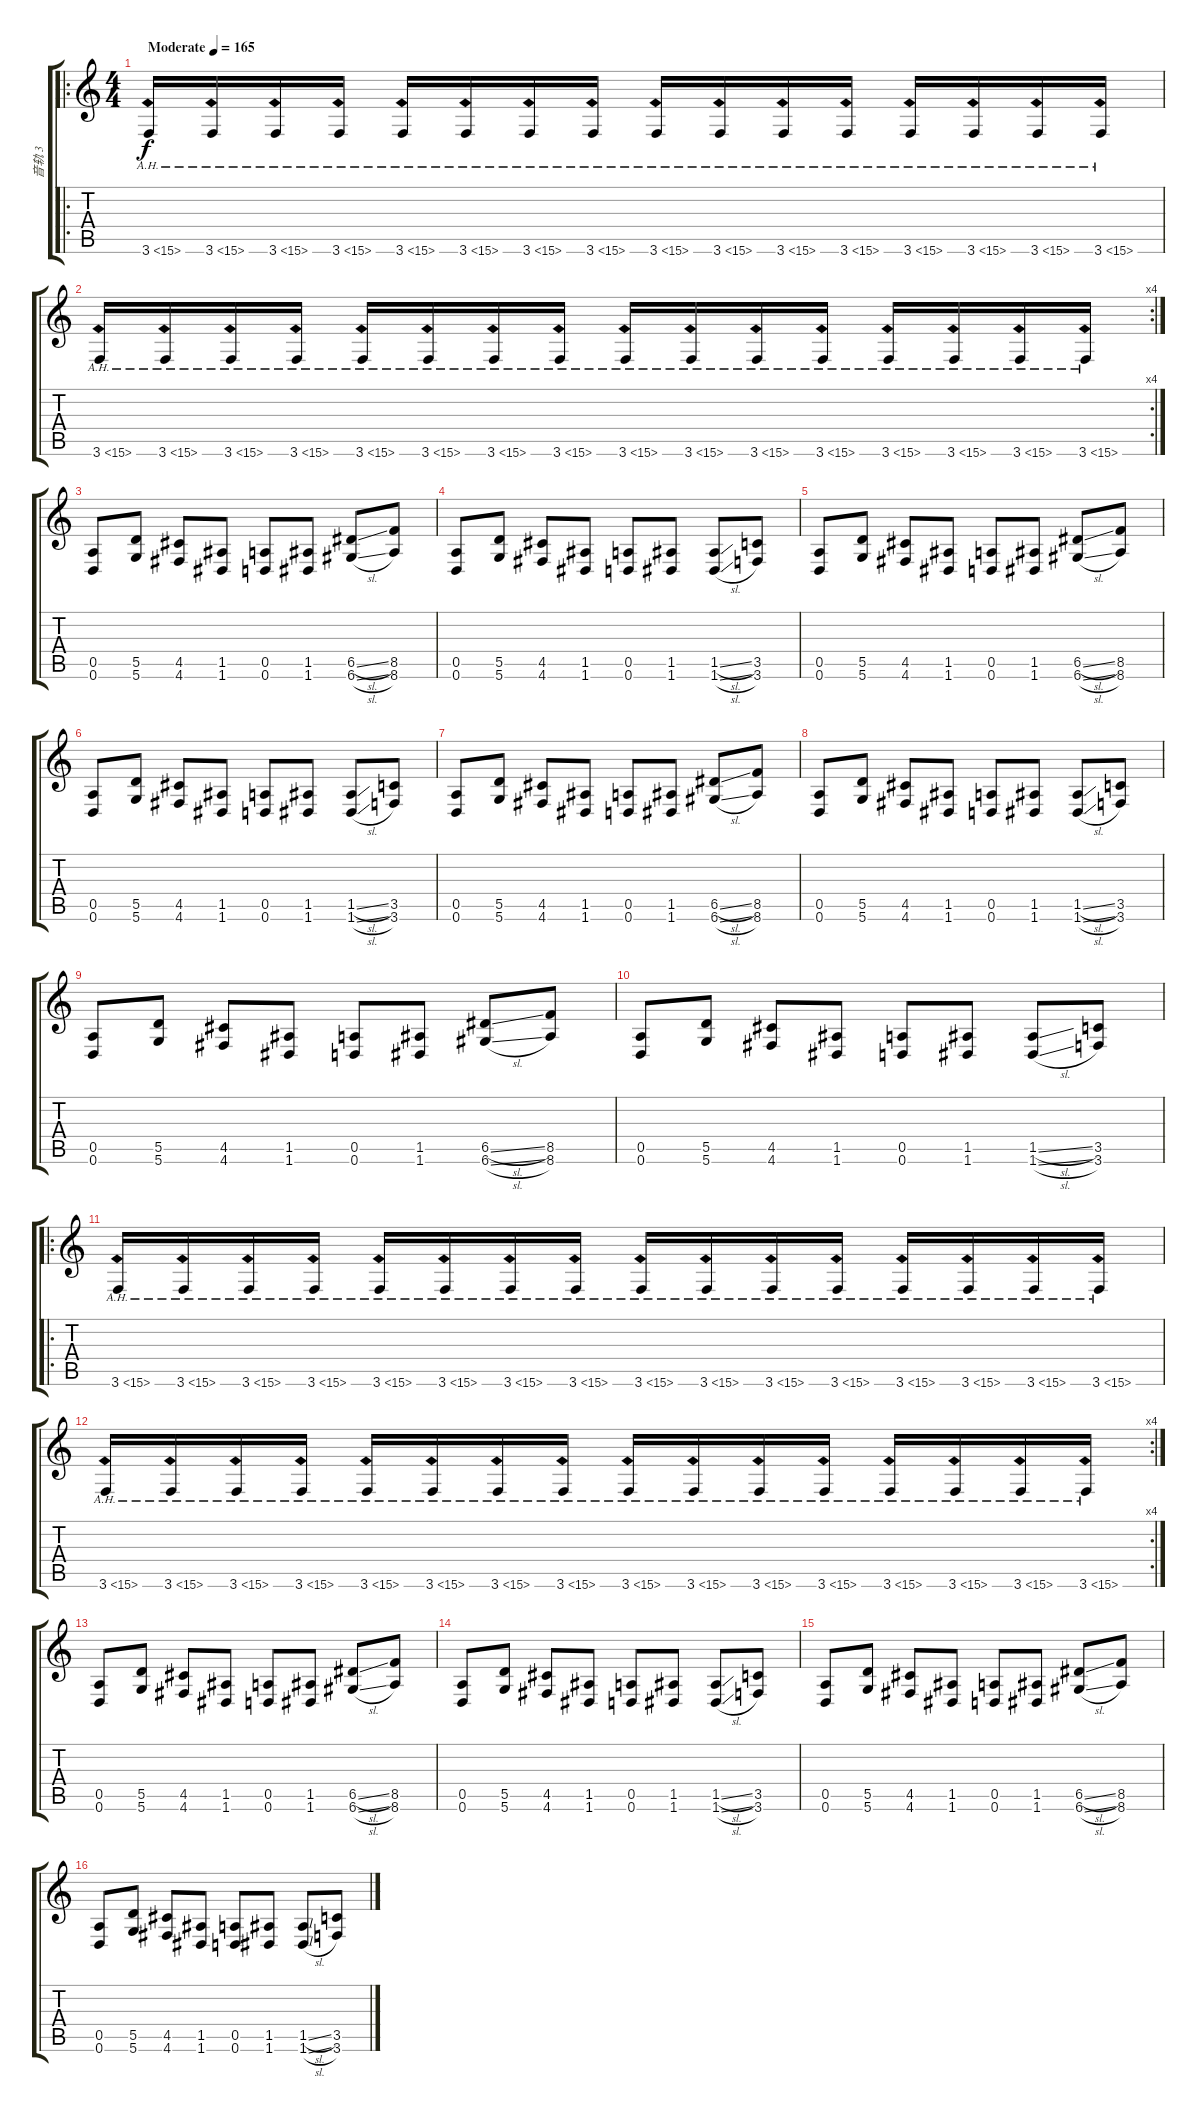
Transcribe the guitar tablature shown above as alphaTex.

\track ("音轨 3" "音轨 3") {instrument distortionguitar}
\staff {score tabs}
\tuning (E4 B3 G3 D3 A2 D2) {hide}
\ro
\ts (4 4)
\tempo (165 "Moderate")
\clef g2
\ks c
3.6{ah 12}.16{dy f instrument distortionguitar} 3.6{ah 12}.16 3.6{ah 12}.16 3.6{ah 12}.16 3.6{ah 12}.16 3.6{ah 12}.16 3.6{ah 12}.16 3.6{ah 12}.16 3.6{ah 12}.16 3.6{ah 12}.16 3.6{ah 12}.16 3.6{ah 12}.16 3.6{ah 12}.16 3.6{ah 12}.16 3.6{ah 12}.16 3.6{ah 12}.16 |
\rc 4
3.6{ah 12}.16 3.6{ah 12}.16 3.6{ah 12}.16 3.6{ah 12}.16 3.6{ah 12}.16 3.6{ah 12}.16 3.6{ah 12}.16 3.6{ah 12}.16 3.6{ah 12}.16 3.6{ah 12}.16 3.6{ah 12}.16 3.6{ah 12}.16 3.6{ah 12}.16 3.6{ah 12}.16 3.6{ah 12}.16 3.6{ah 12}.16 |
(0.5 0.6).8 (5.5 5.6).8 (4.5 4.6).8 (1.5 1.6).8 (0.5 0.6).8 (1.5 1.6).8 (6.5{sl} 6.6{sl}).8 (8.5 8.6).8 |
(0.5 0.6).8 (5.5 5.6).8 (4.5 4.6).8 (1.5 1.6).8 (0.5 0.6).8 (1.5 1.6).8 (1.5{sl} 1.6{sl}).8 (3.5 3.6).8 |
(0.5 0.6).8 (5.5 5.6).8 (4.5 4.6).8 (1.5 1.6).8 (0.5 0.6).8 (1.5 1.6).8 (6.5{sl} 6.6{sl}).8 (8.5 8.6).8 |
(0.5 0.6).8 (5.5 5.6).8 (4.5 4.6).8 (1.5 1.6).8 (0.5 0.6).8 (1.5 1.6).8 (1.5{sl} 1.6{sl}).8 (3.5 3.6).8 |
(0.5 0.6).8 (5.5 5.6).8 (4.5 4.6).8 (1.5 1.6).8 (0.5 0.6).8 (1.5 1.6).8 (6.5{sl} 6.6{sl}).8 (8.5 8.6).8 |
(0.5 0.6).8 (5.5 5.6).8 (4.5 4.6).8 (1.5 1.6).8 (0.5 0.6).8 (1.5 1.6).8 (1.5{sl} 1.6{sl}).8 (3.5 3.6).8 |
(0.5 0.6).8 (5.5 5.6).8 (4.5 4.6).8 (1.5 1.6).8 (0.5 0.6).8 (1.5 1.6).8 (6.5{sl} 6.6{sl}).8 (8.5 8.6).8 |
(0.5 0.6).8 (5.5 5.6).8 (4.5 4.6).8 (1.5 1.6).8 (0.5 0.6).8 (1.5 1.6).8 (1.5{sl} 1.6{sl}).8 (3.5 3.6).8 |
\ro
3.6{ah 12}.16 3.6{ah 12}.16 3.6{ah 12}.16 3.6{ah 12}.16 3.6{ah 12}.16 3.6{ah 12}.16 3.6{ah 12}.16 3.6{ah 12}.16 3.6{ah 12}.16 3.6{ah 12}.16 3.6{ah 12}.16 3.6{ah 12}.16 3.6{ah 12}.16 3.6{ah 12}.16 3.6{ah 12}.16 3.6{ah 12}.16 |
\rc 4
3.6{ah 12}.16 3.6{ah 12}.16 3.6{ah 12}.16 3.6{ah 12}.16 3.6{ah 12}.16 3.6{ah 12}.16 3.6{ah 12}.16 3.6{ah 12}.16 3.6{ah 12}.16 3.6{ah 12}.16 3.6{ah 12}.16 3.6{ah 12}.16 3.6{ah 12}.16 3.6{ah 12}.16 3.6{ah 12}.16 3.6{ah 12}.16 |
(0.5 0.6).8 (5.5 5.6).8 (4.5 4.6).8 (1.5 1.6).8 (0.5 0.6).8 (1.5 1.6).8 (6.5{sl} 6.6{sl}).8 (8.5 8.6).8 |
(0.5 0.6).8 (5.5 5.6).8 (4.5 4.6).8 (1.5 1.6).8 (0.5 0.6).8 (1.5 1.6).8 (1.5{sl} 1.6{sl}).8 (3.5 3.6).8 |
(0.5 0.6).8 (5.5 5.6).8 (4.5 4.6).8 (1.5 1.6).8 (0.5 0.6).8 (1.5 1.6).8 (6.5{sl} 6.6{sl}).8 (8.5 8.6).8 |
(0.5 0.6).8 (5.5 5.6).8 (4.5 4.6).8 (1.5 1.6).8 (0.5 0.6).8 (1.5 1.6).8 (1.5{sl} 1.6{sl}).8 (3.5 3.6).8
